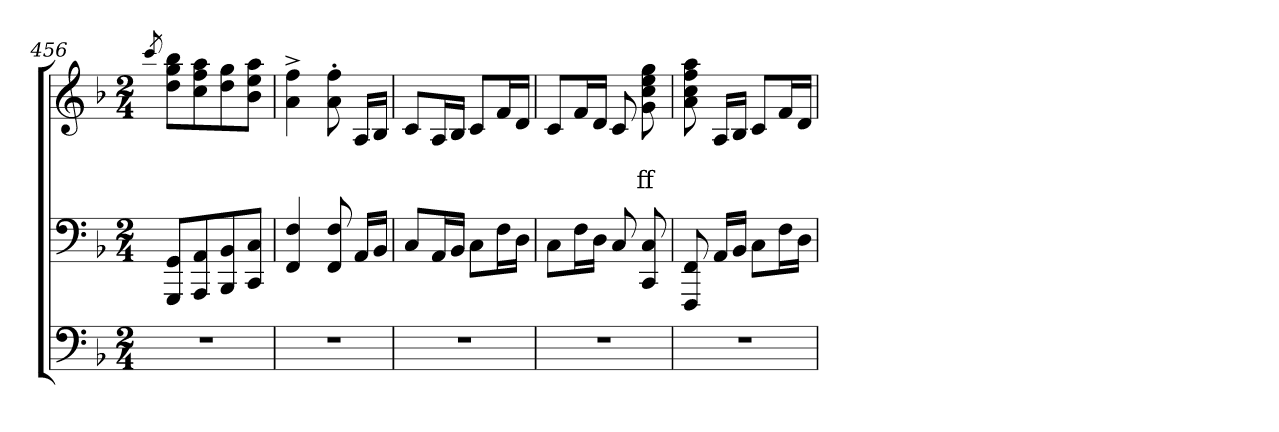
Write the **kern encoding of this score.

**kern	**kern	**kern	**text	**text
*part3	*part2	*part1	*part1	*part1
*staff3	*staff2	*staff1	*staff1	*staff1
*clefF4	*clefF4	*clefG2	*	*
*k[b-]	*k[b-]	*k[b-]	*	*
*M2/4	*M2/4	*M2/4	*	*
=456	=456	=456	=456	=456
.	.	8qccc/	.	.
2r	8GG 8GGGL	8bb- 8gg 8ddL	.	.
.	8AA 8AAA	8aa 8ff 8cc	.	.
.	8BB- 8BBB-	8gg 8dd	.	.
.	8C 8CCJ	8aa 8ee 8b-J	.	.
=457	=457	=457	=457	=457
2r	4F 4FF	4ff^> 4a^>	.	.
.	8F 8FF	8ff'> 8a'>	.	.
.	16AALL	16ALL	.	.
.	16BB-JJ	16B-JJ	.	.
=458	=458	=458	=458	=458
2r	8CL	8cL	.	.
.	16AAL	16AL	.	.
.	16BB-JJ	16B-JJ	.	.
.	8CL	8cL	.	.
.	16FL	16fL	.	.
.	16DJJ	16dJJ	.	.
=459	=459	=459	=459	=459
2r	8CL	8cL	.	.
.	16FL	16fL	.	.
.	16DJJ	16dJJ	.	.
.	8C	8c	.	.
.	8C 8CC	8gg 8ee 8cc 8g	.	ff
=460	=460	=460	=460	=460
2r	8FF 8FFF	8aa 8ff 8cc 8a	.	.
.	16AALL	16ALL	.	.
.	16BB-JJ	16B-JJ	.	.
.	8CL	8cL	.	.
.	16FL	16fL	.	.
.	16DJJ	16dJJ	.	.
=	=	=	=	=
*-	*-	*-	*-	*-
